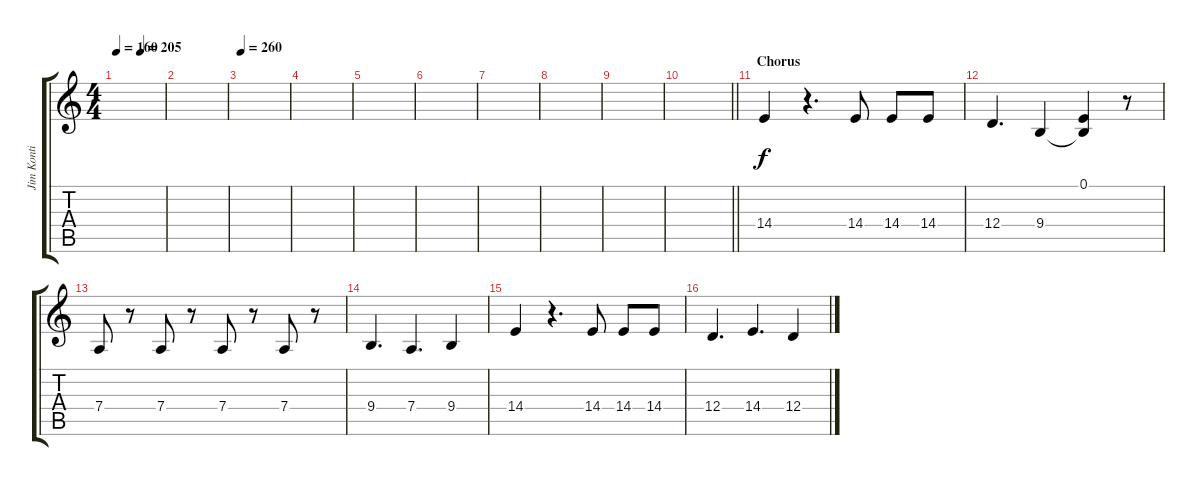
\track ("Jim Konti            - Tenor Sax" "Jim Konti ") {instrument tenorsax}
\staff {score tabs}
\tuning (E4 B3 G3 D3 A2 E2) {hide}
\ts (4 4)
\tempo 160
\tempo (205 0.5)
\clef g2
\ks c
|
|
\tempo 260
|
|
|
|
|
|
|
\barLineRight lightlight
|
\section ("" "Chorus")
14.4.4{volume 12} r.4{d} 14.4.8 14.4.8 14.4.8 |
12.4.4{d} 9.4.4 (0.1 9.4{t}).4 r.8 |
7.4.8 r.8 7.4.8 r.8 7.4.8 r.8 7.4.8 r.8 |
9.4.4{d} 7.4.4{d} 9.4.4 |
14.4.4 r.4{d} 14.4.8 14.4.8 14.4.8 |
12.4.4{d} 14.4.4{d} 12.4.4
